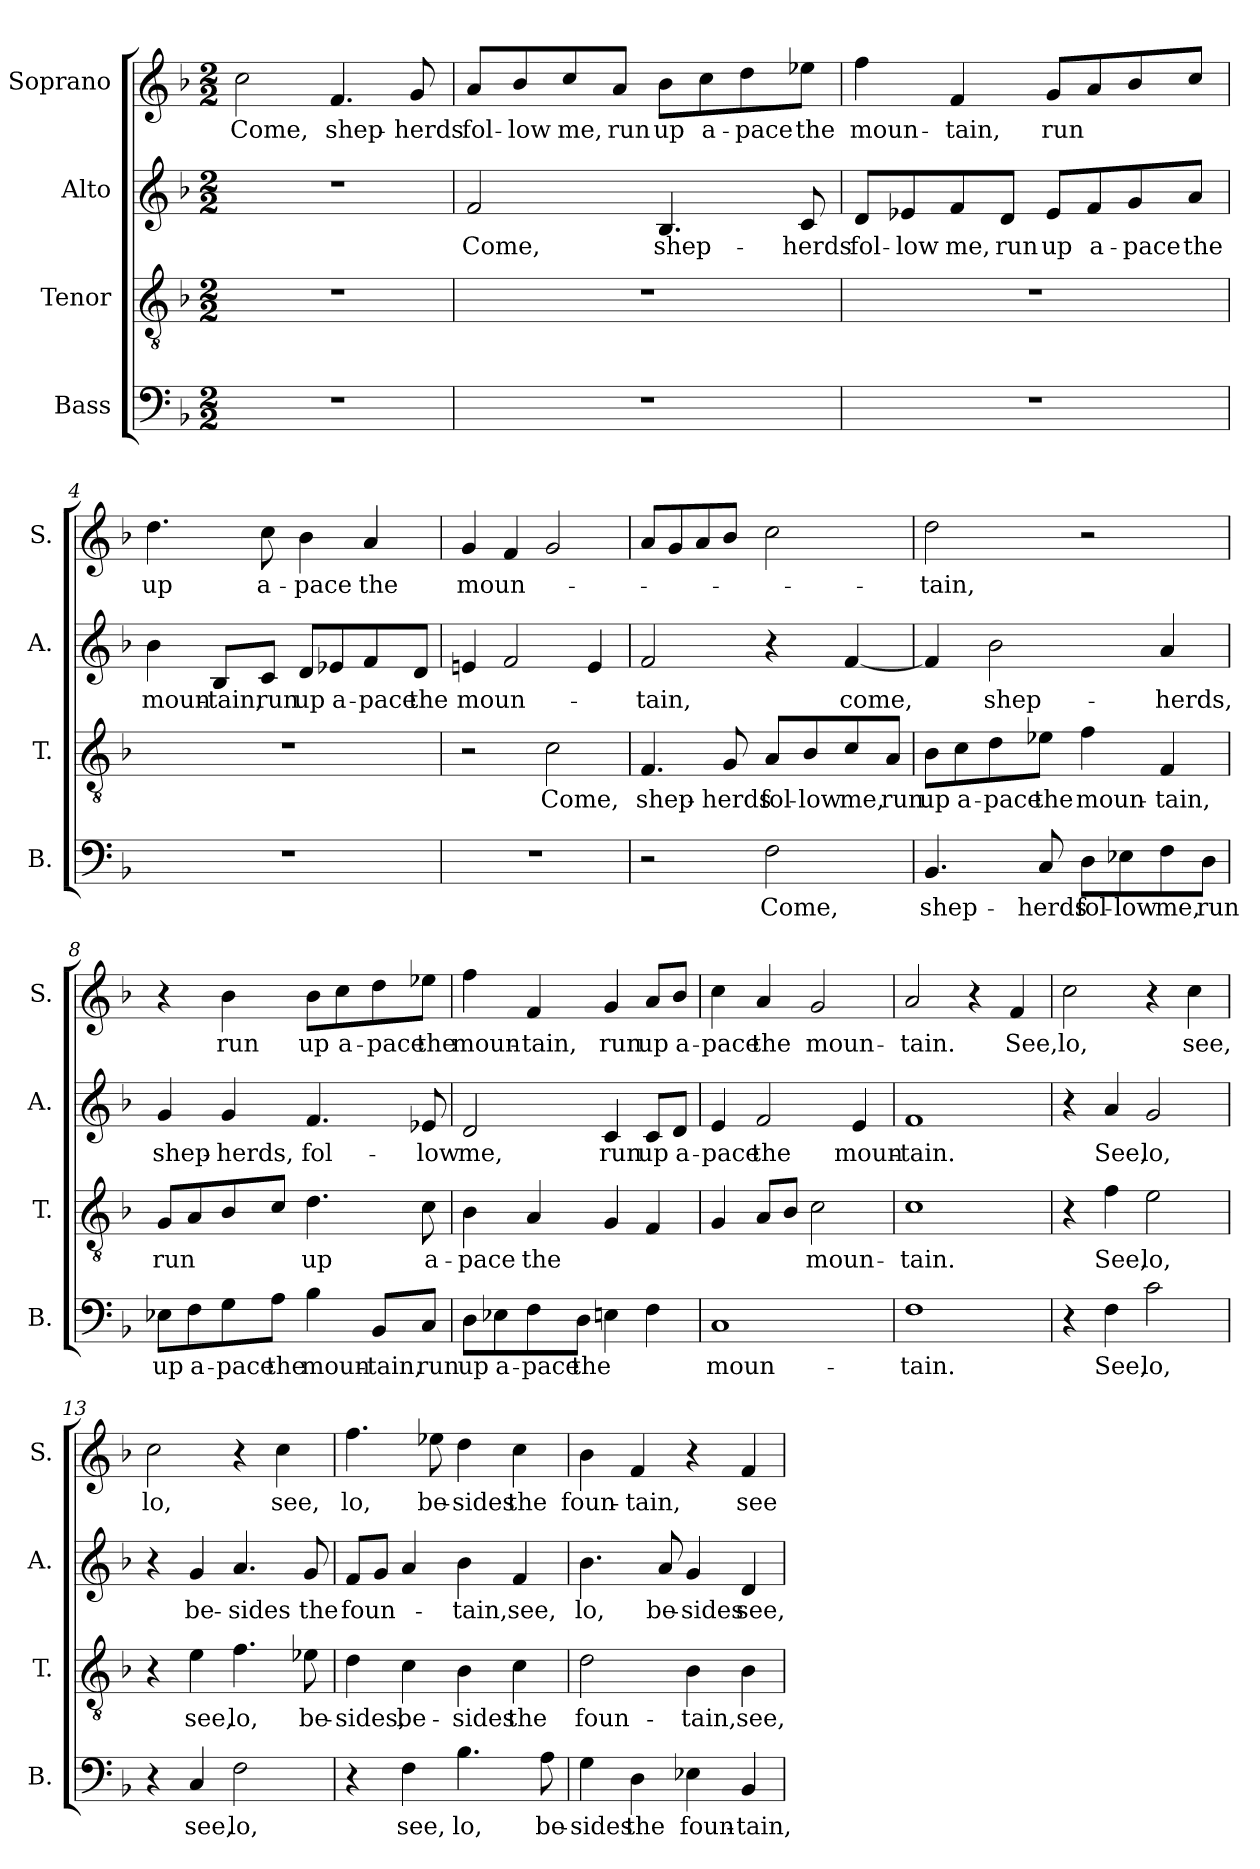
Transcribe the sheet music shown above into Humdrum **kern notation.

**kern	**text	**kern	**text	**kern	**text	**kern	**text
*part4	*part4	*part3	*part3	*part2	*part2	*part1	*part1
*staff4	*staff4	*staff3	*staff3	*staff2	*staff2	*staff1	*staff1
*I"Bass	*	*I"Tenor	*	*I"Alto	*	*I"Soprano	*
*I'B.	*	*I'T.	*	*I'A.	*	*I'S.	*
*clefF4	*	*clefGv2	*	*clefG2	*	*clefG2	*
*	*	*ITrd7c12	*	*	*	*	*
*k[b-]	*	*k[b-]	*	*k[b-]	*	*k[b-]	*
*F:	*	*F:	*	*F:	*	*F:	*
*M2/2	*	*M2/2	*	*M2/2	*	*M2/2	*
=1	=1	=1	=1	=1	=1	=1	=1
!	!	!	!	!	!	!	!LO:LY:b
1r	.	1r	.	1r	.	2cc\	Come,
!	!	!	!	!	!	!	!LO:LY:b
.	.	.	.	.	.	4.f/	shep-
!	!	!	!	!	!	!	!LO:LY:b
.	.	.	.	.	.	8g/	-herds
=2	=2	=2	=2	=2	=2	=2	=2
!	!	!	!	!	!LO:LY:b	!	!LO:LY:b
1r	.	1r	.	2f/	Come,	8a/L	fol-
!	!	!	!	!	!	!	!LO:LY:b
.	.	.	.	.	.	8b-/	-low
!	!	!	!	!	!	!	!LO:LY:b
.	.	.	.	.	.	8cc/	me,
!	!	!	!	!	!	!	!LO:LY:b
.	.	.	.	.	.	8a/J	run
!	!	!	!	!	!LO:LY:b	!	!LO:LY:b
.	.	.	.	4.B-/	shep-	8b-\L	up
!	!	!	!	!	!	!	!LO:LY:b
.	.	.	.	.	.	8cc\	a-
!	!	!	!	!	!	!	!LO:LY:b
.	.	.	.	.	.	8dd\	-pace
!	!	!	!	!	!LO:LY:b	!	!LO:LY:b
.	.	.	.	8c/	-herds	8ee-X\J	the
=3	=3	=3	=3	=3	=3	=3	=3
!	!	!	!	!	!LO:LY:b	!	!LO:LY:b
1r	.	1r	.	8d/L	fol-	4ff\	moun-
!	!	!	!	!	!LO:LY:b	!	!
.	.	.	.	8e-X/	-low	.	.
!	!	!	!	!	!LO:LY:b	!	!LO:LY:b
.	.	.	.	8f/	me,	4f/	-tain,
!	!	!	!	!	!LO:LY:b	!	!
.	.	.	.	8d/J	run	.	.
!	!	!	!	!	!LO:LY:b	!	!LO:LY:b
.	.	.	.	8e-/L	up	8g/L	run
!	!	!	!	!	!LO:LY:b	!	!
.	.	.	.	8f/	a-	8a/	.
!	!	!	!	!	!LO:LY:b	!	!
.	.	.	.	8g/	-pace	8b-/	.
!	!	!	!	!	!LO:LY:b	!	!
.	.	.	.	8a/J	the	8cc/J	.
!!LO:LB:g=z
=4	=4	=4	=4	=4	=4	=4	=4
!	!	!	!	!	!LO:LY:b	!	!LO:LY:b
1r	.	1r	.	4b-\	moun-	4.dd\	up
!	!	!	!	!	!LO:LY:b	!	!
.	.	.	.	8B-/L	-tain,	.	.
!	!	!	!	!	!LO:LY:b	!	!LO:LY:b
.	.	.	.	8c/J	run	8cc\	a-
!	!	!	!	!	!LO:LY:b	!	!LO:LY:b
.	.	.	.	8d/L	up	4b-\	-pace
!	!	!	!	!	!LO:LY:b	!	!
.	.	.	.	8e-X/	a-	.	.
!	!	!	!	!	!LO:LY:b	!	!LO:LY:b
.	.	.	.	8f/	-pace	4a/	the
!	!	!	!	!	!LO:LY:b	!	!
.	.	.	.	8d/J	the	.	.
=5	=5	=5	=5	=5	=5	=5	=5
!	!	!	!	!	!LO:LY:b	!	!LO:LY:b
1r	.	2r	.	4en/	moun-	4g/	moun-
.	.	.	.	2f/	.	4f/	.
!	!	!	!LO:LY:b	!	!	!	!
.	.	2C\	Come,	.	.	2g/	.
.	.	.	.	4e/	.	.	.
=6	=6	=6	=6	=6	=6	=6	=6
!	!	!	!LO:LY:b	!	!LO:LY:b	!	!
2r	.	4.FF/	shep-	2f/	-tain,	8a/L	.
.	.	.	.	.	.	8g/	.
.	.	.	.	.	.	8a/	.
!	!	!	!LO:LY:b	!	!	!	!
.	.	8GG/	-herds	.	.	8b-/J	.
!	!LO:LY:b	!	!LO:LY:b	!	!	!	!
2F\	Come,	8AA/L	fol-	4r	.	2cc\	.
!	!	!	!LO:LY:b	!	!	!	!
.	.	8BB-/	-low	.	.	.	.
!	!	!	!LO:LY:b	!	!LO:LY:b	!	!
.	.	8C/	me,	[<4f/	come,	.	.
!	!	!	!LO:LY:b	!	!	!	!
.	.	8AA/J	run	.	.	.	.
=7	=7	=7	=7	=7	=7	=7	=7
!	!LO:LY:b	!	!LO:LY:b	!	!	!	!LO:LY:b
4.BB-/	shep-	8BB-\L	up	4f/]	.	2dd\	-tain,
!	!	!	!LO:LY:b	!	!	!	!
.	.	8C\	a-	.	.	.	.
!	!	!	!LO:LY:b	!	!LO:LY:b	!	!
.	.	8D\	-pace	2b-\	shep-	.	.
!	!LO:LY:b	!	!LO:LY:b	!	!	!	!
8C/	-herds	8E-X\J	the	.	.	.	.
!	!LO:LY:b	!	!LO:LY:b	!	!	!	!
8D\L	fol-	4F\	moun-	.	.	2r	.
!	!LO:LY:b	!	!	!	!	!	!
8E-X\	-low	.	.	.	.	.	.
!	!LO:LY:b	!	!LO:LY:b	!	!LO:LY:b	!	!
8F\	me,	4FF/	-tain,	4a/	-herds,	.	.
!	!LO:LY:b	!	!	!	!	!	!
8D\J	run	.	.	.	.	.	.
!!LO:LB:g=z
=8	=8	=8	=8	=8	=8	=8	=8
!	!LO:LY:b	!	!LO:LY:b	!	!LO:LY:b	!	!
8E-X\L	up	8GG/L	run	4g/	shep-	4r	.
!	!LO:LY:b	!	!	!	!	!	!
8F\	a-	8AA/	.	.	.	.	.
!	!LO:LY:b	!	!	!	!LO:LY:b	!	!LO:LY:b
8G\	-pace	8BB-/	.	4g/	-herds,	4b-\	run
!	!LO:LY:b	!	!	!	!	!	!
8A\J	the	8C/J	.	.	.	.	.
!	!LO:LY:b	!	!LO:LY:b	!	!LO:LY:b	!	!LO:LY:b
4B-\	moun-	4.D\	up	4.f/	fol-	8b-\L	up
!	!	!	!	!	!	!	!LO:LY:b
.	.	.	.	.	.	8cc\	a-
!	!LO:LY:b	!	!	!	!	!	!LO:LY:b
8BB-/L	-tain,	.	.	.	.	8dd\	-pace
!	!LO:LY:b	!	!LO:LY:b	!	!LO:LY:b	!	!LO:LY:b
8C/J	run	8C\	a-	8e-X/	-low	8ee-X\J	the
=9	=9	=9	=9	=9	=9	=9	=9
!	!LO:LY:b	!	!LO:LY:b	!	!LO:LY:b	!	!LO:LY:b
8D\L	up	4BB-\	-pace	2d/	me,	4ff\	moun-
!	!LO:LY:b	!	!	!	!	!	!
8E-X\	a-	.	.	.	.	.	.
!	!LO:LY:b	!	!LO:LY:b	!	!	!	!LO:LY:b
8F\	-pace	4AA/	the	.	.	4f/	-tain,
!	!LO:LY:b	!	!	!	!	!	!
8D\J	the	.	.	.	.	.	.
!	!	!	!	!	!LO:LY:b	!	!LO:LY:b
4En\	.	4GG/	.	4c/	run	4g/	run
!	!	!	!	!	!LO:LY:b	!	!LO:LY:b
4F\	.	4FF/	.	8c/L	up	8a/L	up
!	!	!	!	!	!LO:LY:b	!	!LO:LY:b
.	.	.	.	8d/J	a-	8b-/J	a-
=10	=10	=10	=10	=10	=10	=10	=10
!	!LO:LY:b	!	!	!	!LO:LY:b	!	!LO:LY:b
1C	moun-	4GG/	.	4e/	-pace	4cc\	-pace
!	!	!	!	!	!LO:LY:b	!	!LO:LY:b
.	.	8AA/L	.	2f/	the	4a/	the
.	.	8BB-/J	.	.	.	.	.
!	!	!	!LO:LY:b	!	!	!	!LO:LY:b
.	.	2C\	moun-	.	.	2g/	moun-
!	!	!	!	!	!LO:LY:b	!	!
.	.	.	.	4e/	moun-	.	.
=11	=11	=11	=11	=11	=11	=11	=11
!	!LO:LY:b	!	!LO:LY:b	!	!LO:LY:b	!	!LO:LY:b
1F	-tain.	1C	-tain.	1f	-tain.	2a/	-tain.
.	.	.	.	.	.	4r	.
!	!	!	!	!	!	!	!LO:LY:b
.	.	.	.	.	.	4f/	See,
!!LO:PB:g=z
=12	=12	=12	=12	=12	=12	=12	=12
!	!	!	!	!	!	!	!LO:LY:b
4r	.	4r	.	4r	.	2cc\	lo,
!	!LO:LY:b	!	!LO:LY:b	!	!LO:LY:b	!	!
4F\	See,	4F\	See,	4a/	See,	.	.
!	!LO:LY:b	!	!LO:LY:b	!	!LO:LY:b	!	!
2c\	lo,	2E\	lo,	2g/	lo,	4r	.
!	!	!	!	!	!	!	!LO:LY:b
.	.	.	.	.	.	4cc\	see,
=13	=13	=13	=13	=13	=13	=13	=13
!	!	!	!	!	!	!	!LO:LY:b
4r	.	4r	.	4r	.	2cc\	lo,
!	!LO:LY:b	!	!LO:LY:b	!	!LO:LY:b	!	!
4C/	see,	4E\	see,	4g/	be-	.	.
!	!LO:LY:b	!	!LO:LY:b	!	!LO:LY:b	!	!
2F\	lo,	4.F\	lo,	4.a/	-sides	4r	.
!	!	!	!	!	!	!	!LO:LY:b
.	.	.	.	.	.	4cc\	see,
!	!	!	!LO:LY:b	!	!LO:LY:b	!	!
.	.	8E-X\	be-	8g/	the	.	.
=14	=14	=14	=14	=14	=14	=14	=14
!	!	!	!LO:LY:b	!	!LO:LY:b	!	!LO:LY:b
4r	.	4D\	-sides,	8f/L	foun-	4.ff\	lo,
.	.	.	.	8g/J	.	.	.
!	!LO:LY:b	!	!LO:LY:b	!	!	!	!
4F\	see,	4C\	be-	4a/	.	.	.
!	!	!	!	!	!	!	!LO:LY:b
.	.	.	.	.	.	8ee-X\	be-
!	!LO:LY:b	!	!LO:LY:b	!	!LO:LY:b	!	!LO:LY:b
4.B-\	lo,	4BB-\	-sides	4b-\	-tain,	4dd\	-sides
!	!	!	!LO:LY:b	!	!LO:LY:b	!	!LO:LY:b
.	.	4C\	the	4f/	see,	4cc\	the
!	!LO:LY:b	!	!	!	!	!	!
8A\	be-	.	.	.	.	.	.
=15	=15	=15	=15	=15	=15	=15	=15
!	!LO:LY:b	!	!LO:LY:b	!	!LO:LY:b	!	!LO:LY:b
4G\	-sides	2D\	foun-	4.b-\	lo,	4b-\	foun-
!	!LO:LY:b	!	!	!	!	!	!LO:LY:b
4D\	the	.	.	.	.	4f/	-tain,
!	!	!	!	!	!LO:LY:b	!	!
.	.	.	.	8a/	be-	.	.
!	!LO:LY:b	!	!LO:LY:b	!	!LO:LY:b	!	!
4E-X\	foun-	4BB-\	-tain,	4g/	-sides	4r	.
!	!LO:LY:b	!	!LO:LY:b	!	!LO:LY:b	!	!LO:LY:b
4BB-/	-tain,	4BB-\	see,	4d/	see,	4f/	see
=	=	=	=	=	=	=	=
*-	*-	*-	*-	*-	*-	*-	*-
